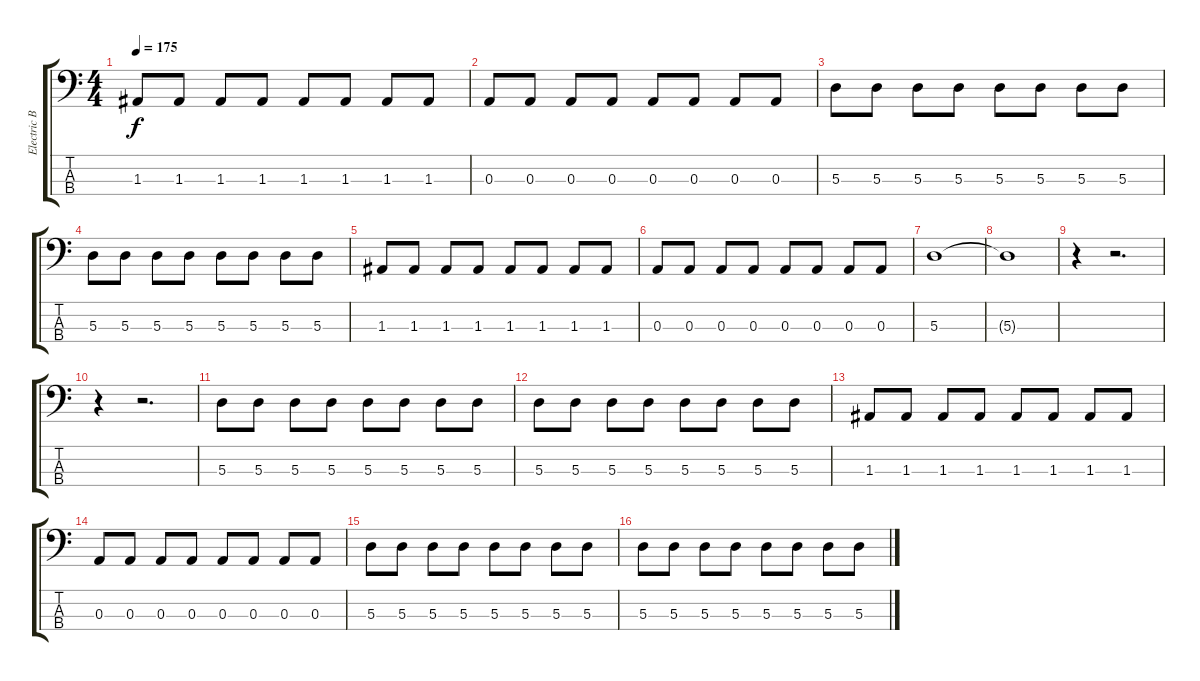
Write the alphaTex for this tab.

\track ("Electric Bass" "Electric B") {instrument electricbassfinger}
\staff {score tabs}
\tuning (G2 D2 A1 E1) {hide}
\ts (4 4)
\tempo 175
\clef f4
\ks c
1.3.8{dy f} 1.3.8 1.3.8 1.3.8 1.3.8 1.3.8 1.3.8 1.3.8 |
0.3.8 0.3.8 0.3.8 0.3.8 0.3.8 0.3.8 0.3.8 0.3.8 |
5.3.8 5.3.8 5.3.8 5.3.8 5.3.8 5.3.8 5.3.8 5.3.8 |
5.3.8 5.3.8 5.3.8 5.3.8 5.3.8 5.3.8 5.3.8 5.3.8 |
1.3.8 1.3.8 1.3.8 1.3.8 1.3.8 1.3.8 1.3.8 1.3.8 |
0.3.8 0.3.8 0.3.8 0.3.8 0.3.8 0.3.8 0.3.8 0.3.8 |
5.3.1 |
5.3{t}.1 |
r.4 r.2{d} |
r.4 r.2{d} |
5.3.8 5.3.8 5.3.8 5.3.8 5.3.8 5.3.8 5.3.8 5.3.8 |
5.3.8 5.3.8 5.3.8 5.3.8 5.3.8 5.3.8 5.3.8 5.3.8 |
1.3.8 1.3.8 1.3.8 1.3.8 1.3.8 1.3.8 1.3.8 1.3.8 |
0.3.8 0.3.8 0.3.8 0.3.8 0.3.8 0.3.8 0.3.8 0.3.8 |
5.3.8 5.3.8 5.3.8 5.3.8 5.3.8 5.3.8 5.3.8 5.3.8 |
5.3.8 5.3.8 5.3.8 5.3.8 5.3.8 5.3.8 5.3.8 5.3.8
